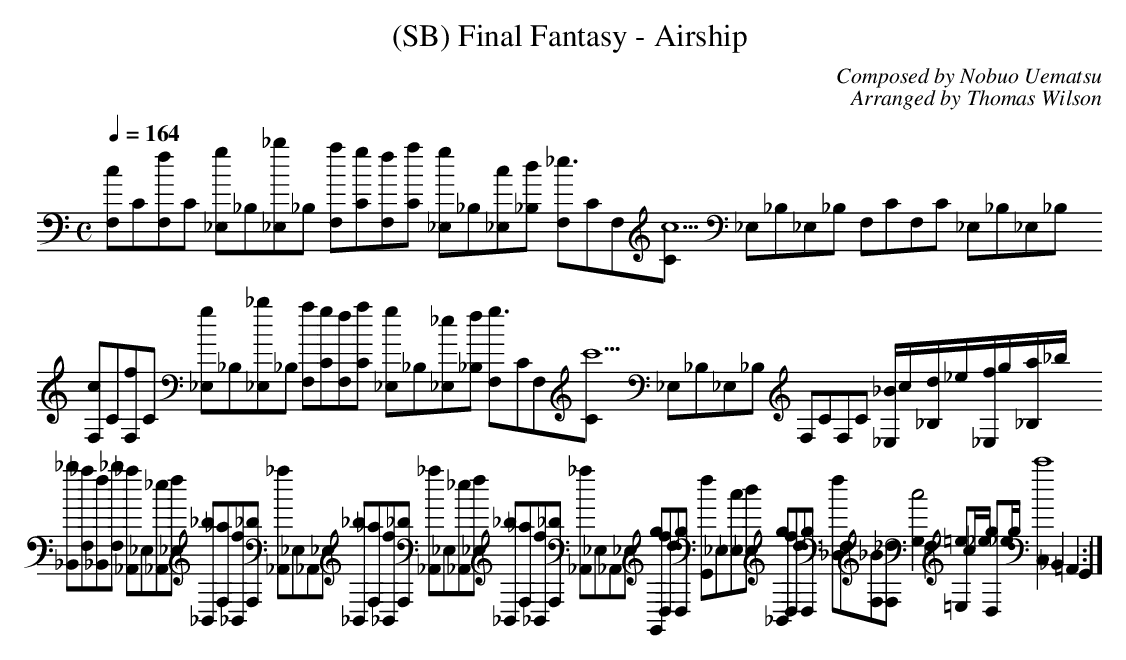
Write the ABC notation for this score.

X:1
T:(SB) Final Fantasy - Airship
C:Composed by Nobuo Uematsu
C:Arranged by Thomas Wilson
M:C
Q:1/4=164
L:1/8
K:C
[F,c2]C[F,f2]C              [_E,g2]_B,[_E,_b2]_B,      [F,a][Cg][F,f][Ca]          [_E,g2]_B,[_E,c][_B,d]  [F,_e3]CF,[Cc13]            _E,_B,_E,_B,               F,CF,C                      _E,_B,_E,_B,
[F,c2]C[F,f2]C              [_E,g2]_B,[_E,_b2]_B,      [F,a][Cg][F,f][Ca]          [_E,g2]_B,[_E,_e][_B,f] [F,g3]CF,[Cc'9]             _E,_B,_E,_B,               F,CF,C                      [_B/2_E,]c/2[d/2_B,]_e/2[f/2_E,]g/2[a/2_B,]_b/2
[_B,,_b][F,_a][_B,,f][F,_b] [_A,,_a2]_E,[_A,,_e][_E,f] [_B,,_b][F,_a][_B,,f][F,_b] [_A,,_a2]_E,_A,,_E,     [_B,,_b][F,_a][_B,,f][F,_b] [_A,,_a2]_E,[_A,,_e][_E,f] [_B,,_b][F,_a][_B,,f][F,_b] [_A,,_a2]_E,_A,,_E,
[G,,g][fD,2]d[D,g]          [G,,f2]_E,[_E,c][_E,d]     [_B,,g][fD,2]d[D,g]         [_D,f2]F,[F,_B][F,_d]   [G,2c4]                     F,2                        [=e=E,2]c/2_e/2             [gD,2]_e/2g/2                                   [C,2c'8] _B,,2 =A,,2 G,,2 :|
